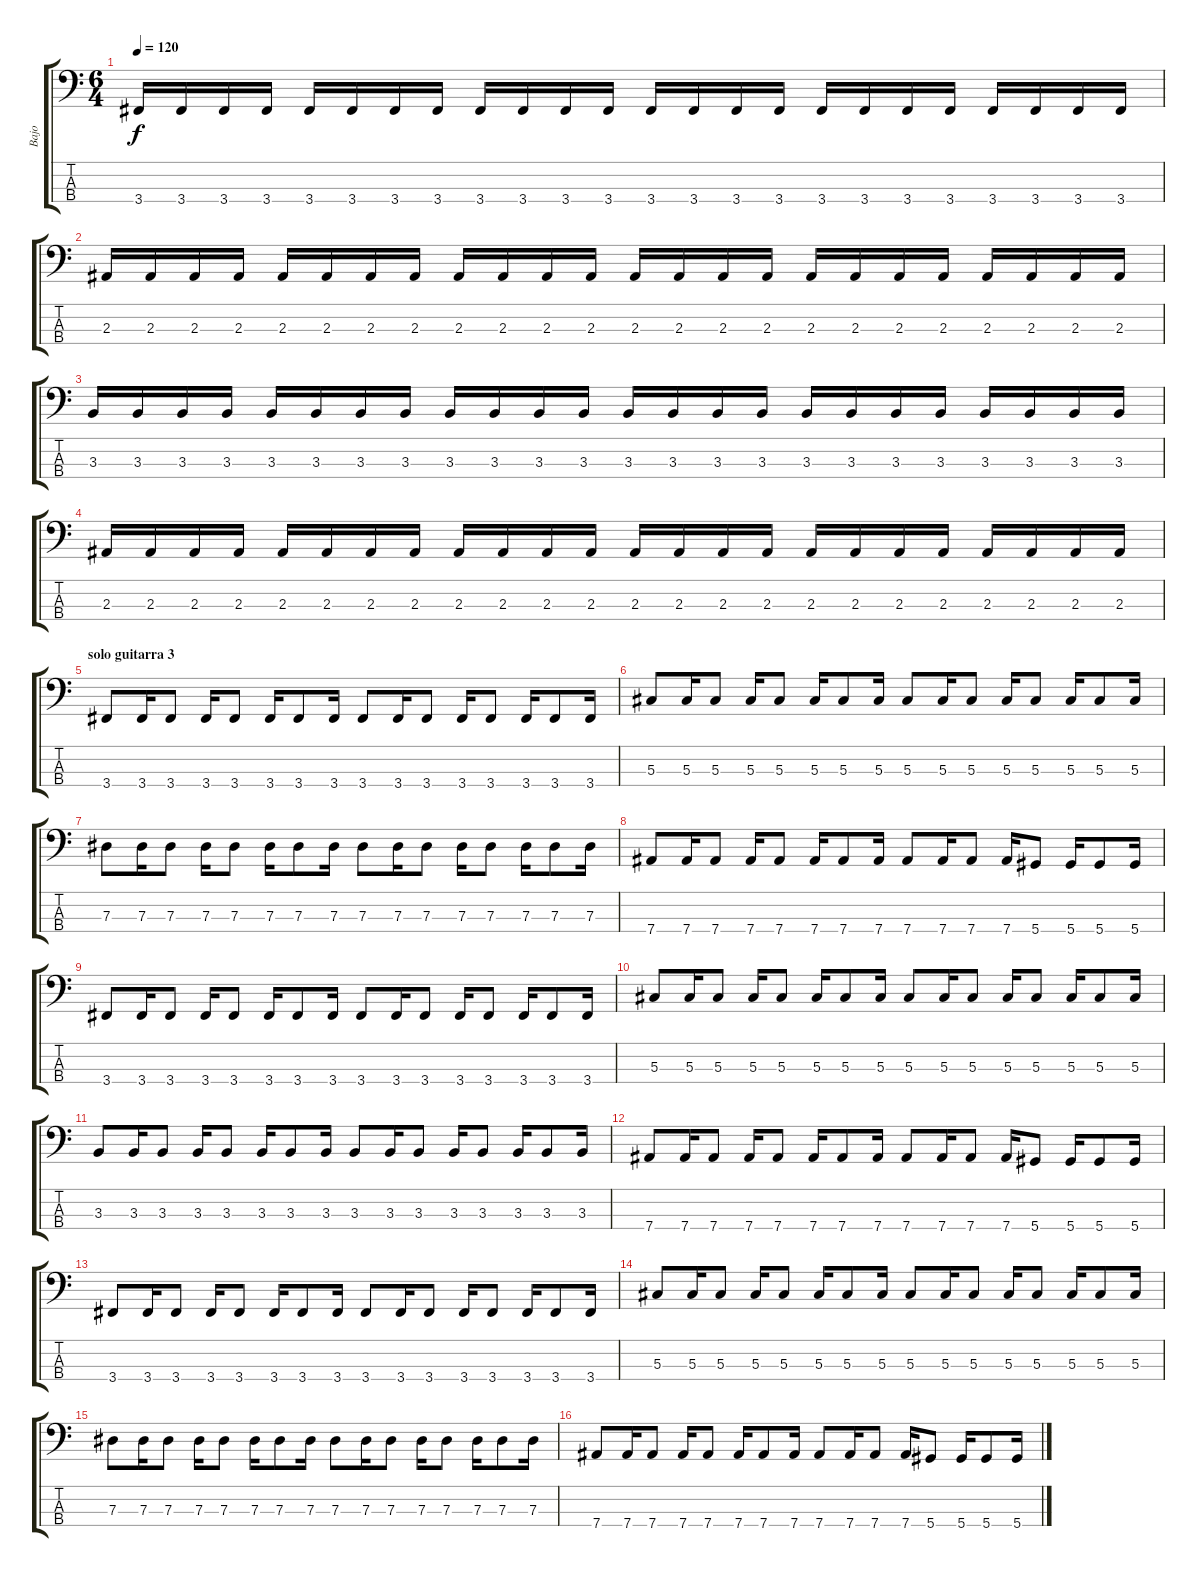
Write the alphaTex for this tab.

\track ("Bajo" "Bajo") {instrument electricbassfinger}
\staff {score tabs}
\tuning (Gb2 Db2 Ab1 Eb1) {hide}
\ts (6 4)
\tempo 120
\clef f4
\ks c
3.4.16{dy f} 3.4.16 3.4.16 3.4.16 3.4.16 3.4.16 3.4.16 3.4.16 3.4.16 3.4.16 3.4.16 3.4.16 3.4.16 3.4.16 3.4.16 3.4.16 3.4.16 3.4.16 3.4.16 3.4.16 3.4.16 3.4.16 3.4.16 3.4.16 |
2.3.16 2.3.16 2.3.16 2.3.16 2.3.16 2.3.16 2.3.16 2.3.16 2.3.16 2.3.16 2.3.16 2.3.16 2.3.16 2.3.16 2.3.16 2.3.16 2.3.16 2.3.16 2.3.16 2.3.16 2.3.16 2.3.16 2.3.16 2.3.16 |
3.3.16 3.3.16 3.3.16 3.3.16 3.3.16 3.3.16 3.3.16 3.3.16 3.3.16 3.3.16 3.3.16 3.3.16 3.3.16 3.3.16 3.3.16 3.3.16 3.3.16 3.3.16 3.3.16 3.3.16 3.3.16 3.3.16 3.3.16 3.3.16 |
2.3.16 2.3.16 2.3.16 2.3.16 2.3.16 2.3.16 2.3.16 2.3.16 2.3.16 2.3.16 2.3.16 2.3.16 2.3.16 2.3.16 2.3.16 2.3.16 2.3.16 2.3.16 2.3.16 2.3.16 2.3.16 2.3.16 2.3.16 2.3.16 |
\section ("" "solo guitarra 3")
3.4.8 3.4.16 3.4.8 3.4.16 3.4.8 3.4.16 3.4.8 3.4.16 3.4.8 3.4.16 3.4.8 3.4.16 3.4.8 3.4.16 3.4.8 3.4.16 |
5.3.8 5.3.16 5.3.8 5.3.16 5.3.8 5.3.16 5.3.8 5.3.16 5.3.8 5.3.16 5.3.8 5.3.16 5.3.8 5.3.16 5.3.8 5.3.16 |
7.3.8 7.3.16 7.3.8 7.3.16 7.3.8 7.3.16 7.3.8 7.3.16 7.3.8 7.3.16 7.3.8 7.3.16 7.3.8 7.3.16 7.3.8 7.3.16 |
7.4.8 7.4.16 7.4.8 7.4.16 7.4.8 7.4.16 7.4.8 7.4.16 7.4.8 7.4.16 7.4.8 7.4.16 5.4.8 5.4.16 5.4.8 5.4.16 |
3.4.8 3.4.16 3.4.8 3.4.16 3.4.8 3.4.16 3.4.8 3.4.16 3.4.8 3.4.16 3.4.8 3.4.16 3.4.8 3.4.16 3.4.8 3.4.16 |
5.3.8 5.3.16 5.3.8 5.3.16 5.3.8 5.3.16 5.3.8 5.3.16 5.3.8 5.3.16 5.3.8 5.3.16 5.3.8 5.3.16 5.3.8 5.3.16 |
3.3.8 3.3.16 3.3.8 3.3.16 3.3.8 3.3.16 3.3.8 3.3.16 3.3.8 3.3.16 3.3.8 3.3.16 3.3.8 3.3.16 3.3.8 3.3.16 |
7.4.8 7.4.16 7.4.8 7.4.16 7.4.8 7.4.16 7.4.8 7.4.16 7.4.8 7.4.16 7.4.8 7.4.16 5.4.8 5.4.16 5.4.8 5.4.16 |
3.4.8 3.4.16 3.4.8 3.4.16 3.4.8 3.4.16 3.4.8 3.4.16 3.4.8 3.4.16 3.4.8 3.4.16 3.4.8 3.4.16 3.4.8 3.4.16 |
5.3.8 5.3.16 5.3.8 5.3.16 5.3.8 5.3.16 5.3.8 5.3.16 5.3.8 5.3.16 5.3.8 5.3.16 5.3.8 5.3.16 5.3.8 5.3.16 |
7.3.8 7.3.16 7.3.8 7.3.16 7.3.8 7.3.16 7.3.8 7.3.16 7.3.8 7.3.16 7.3.8 7.3.16 7.3.8 7.3.16 7.3.8 7.3.16 |
7.4.8 7.4.16 7.4.8 7.4.16 7.4.8 7.4.16 7.4.8 7.4.16 7.4.8 7.4.16 7.4.8 7.4.16 5.4.8 5.4.16 5.4.8 5.4.16
